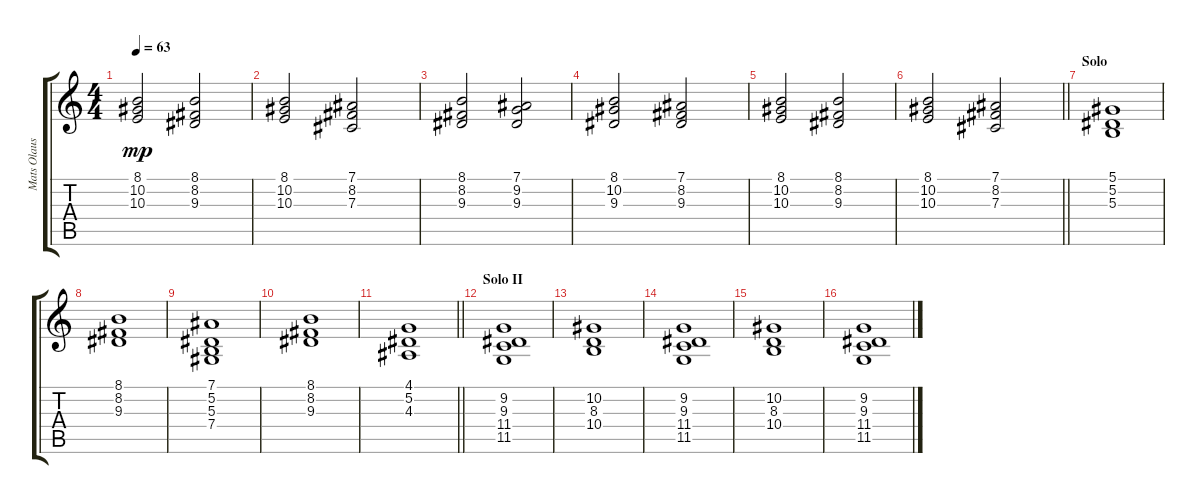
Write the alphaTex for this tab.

\track ("Mats Olausson" "Mats Olaus") {instrument synthstrings1}
\staff {score tabs}
\tuning (Eb4 Bb3 Gb3 Db3 Ab2 Eb2) {hide}
\ts (4 4)
\tempo 63
\clef g2
\ks c
(8.1 10.2 10.3).2{dy mp} (8.1 8.2 9.3).2 |
(8.1 10.2 10.3).2 (7.1 8.2 7.3).2 |
(8.1 8.2 9.3).2 (7.1 9.2 9.3).2 |
(8.1 10.2 9.3).2 (7.1 8.2 9.3).2 |
(8.1 10.2 10.3).2 (8.1 8.2 9.3).2 |
\barLineRight lightlight
(8.1 10.2 10.3).2 (7.1 8.2 7.3).2 |
\section ("" "Solo")
(5.1 5.2 5.3).1 |
(8.1 8.2 9.3).1 |
(7.1 5.2 5.3 7.4).1 |
(8.1 8.2 9.3).1 |
\barLineRight lightlight
(4.1 5.2 4.3).1 |
\section ("" "Solo II")
(9.2 9.3 11.4 11.5).1 |
(10.2 8.3 10.4).1 |
(9.2 9.3 11.4 11.5).1 |
(10.2 8.3 10.4).1 |
(9.2 9.3 11.4 11.5).1
